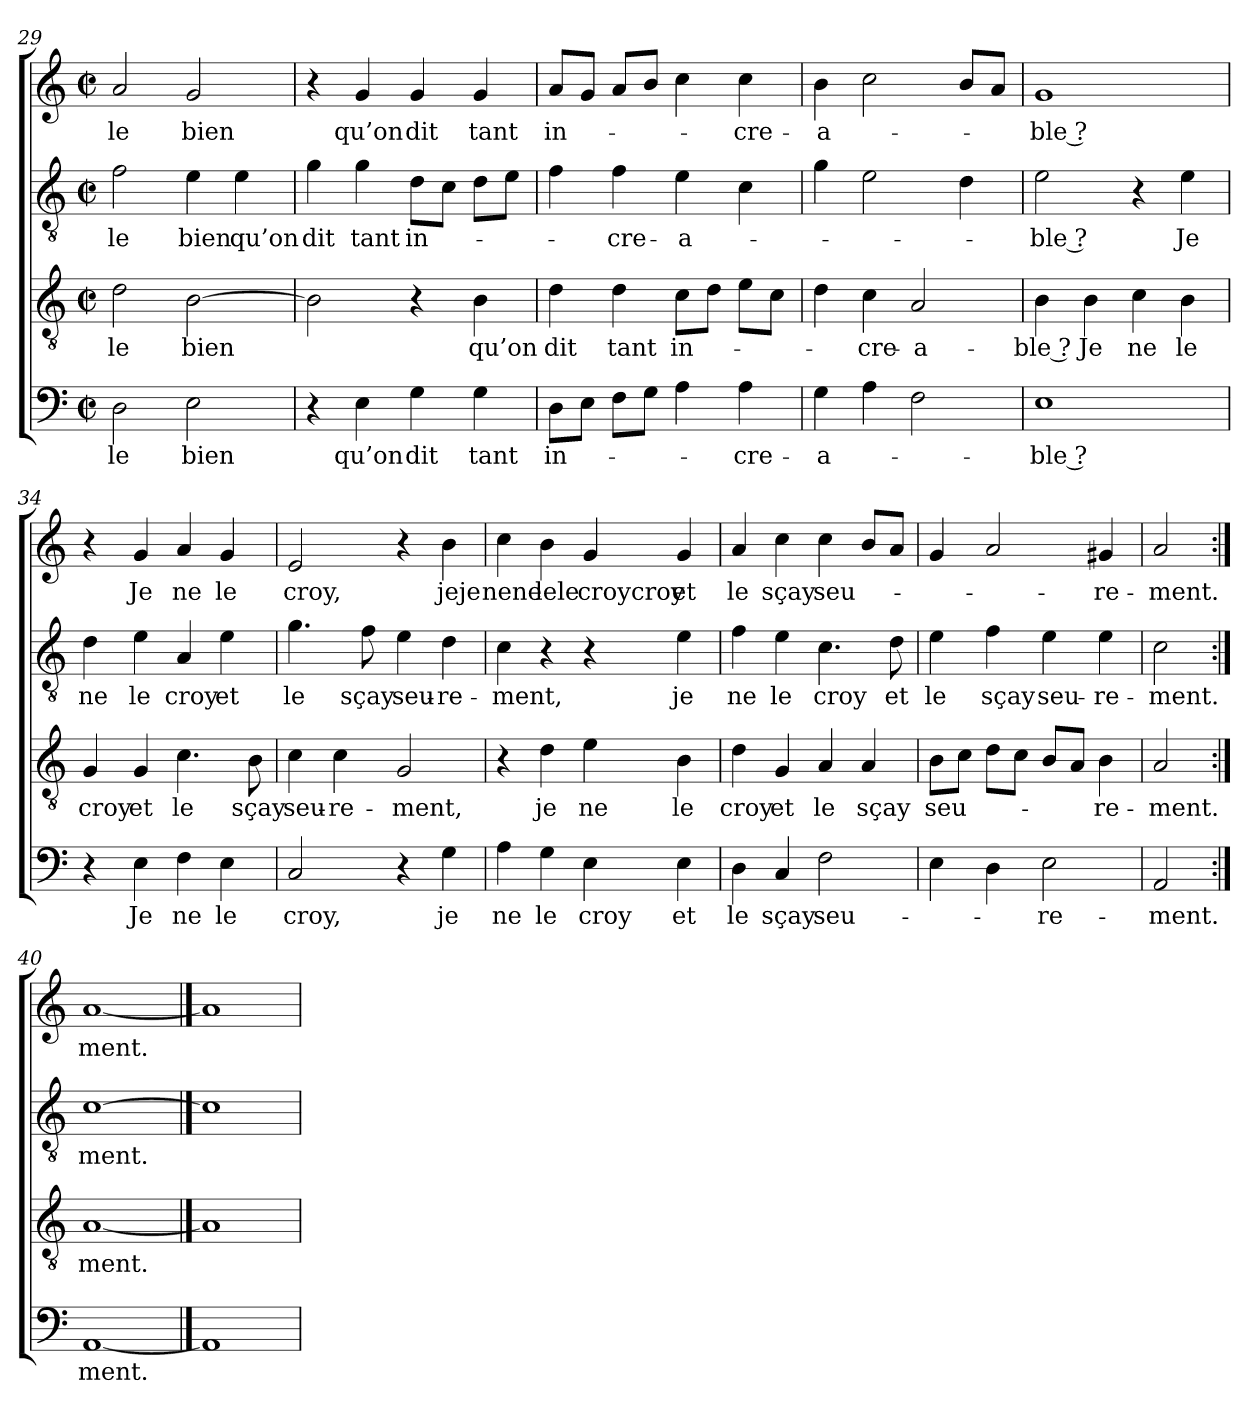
**kern	**text	**kern	**text	**kern	**text	**kern	**text
*part4	*part4	*part3	*part3	*part2	*part2	*part1	*part1
*staff4	*staff4	*staff3	*staff3	*staff2	*staff2	*staff1	*staff1
*clefF4	*	*clefGv2	*	*clefGv2	*	*clefG2	*
*	*	*ITrd7c12	*	*ITrd7c12	*	*	*
*k[]	*	*k[]	*	*k[]	*	*k[]	*
*M2/2	*	*M2/2	*	*M2/2	*	*M2/2	*
*met(c|)	*	*met(c|)	*	*met(c|)	*	*met(c|)	*
=29	=29	=29	=29	=29	=29	=29	=29
2D	le	2D	le	2F	le	2a	le
2E	bien	[2BB	bien	4E	bien	2g	bien
.	.	.	.	4E	qu’on	.	.
=30	=30	=30	=30	=30	=30	=30	=30
4r	.	2BB]	.	4G	dit	4r	.
4E	qu’on	.	.	4G	tant	4g	qu’on
4G	dit	4r	.	8DL	in-	4g	dit
.	.	.	.	8CJ	.	.	.
4G	tant	4BB	qu’on	8DL	.	4g	tant
.	.	.	.	8EJ	.	.	.
!!LO:LB:g=z
=31	=31	=31	=31	=31	=31	=31	=31
8DL	in-	4D	dit	4F	.	8aL	in-
8EJ	.	.	.	.	.	8gJ	.
8FL	.	4D	tant	4F	-cre-	8aL	.
8GJ	.	.	.	.	.	8bJ	.
4A	.	8CL	in-	4E	-a-	4cc	.
.	.	8DJ	.	.	.	.	.
4A	-cre-	8EL	.	4C	.	4cc	-cre-
.	.	8CJ	.	.	.	.	.
=32	=32	=32	=32	=32	=32	=32	=32
4G	-a-	4D	.	4G	.	4b	-a-
4A	.	4C	-cre-	2E	.	2cc	.
2F	.	2AA	-a-	.	.	.	.
.	.	.	.	4D	.	8bL	.
.	.	.	.	.	.	8aJ	.
=33	=33	=33	=33	=33	=33	=33	=33
1E	-ble ?	4BB	-ble ?	2E	-ble ?	1g	-ble ?
.	.	4BB	Je	.	.	.	.
.	.	4C	ne	4r	.	.	.
.	.	4BB	le	4E	Je	.	.
=34	=34	=34	=34	=34	=34	=34	=34
4r	.	4GG	croy	4D	ne	4r	.
4E	Je	4GG	et	4E	le	4g	Je
4F	ne	4.C	le	4AA	croy	4a	ne
4E	le	.	.	4E	et	4g	le
.	.	8BB	sçay	.	.	.	.
!!LO:LB:g=z
=35	=35	=35	=35	=35	=35	=35	=35
2C	croy,	4C	seu-	4.G	le	2e	croy,
.	.	4C	-re-	.	.	.	.
.	.	.	.	8F	sçay	.	.
4r	.	2GG	-ment,	4E	seu-	4r	.
4G	je	.	.	4D	-re-	4b	jeje
=36	=36	=36	=36	=36	=36	=36	=36
4A	ne	4r	.	4C	-ment,	4cc	nene
4G	le	4D	je	4r	.	4b	lele
4E	croy	4E	ne	4r	.	4g	croycroy
4E	et	4BB	le	4E	je	4g	et
=37	=37	=37	=37	=37	=37	=37	=37
4D	le	4D	croy	4F	ne	4a	le
4C	sçay	4GG	et	4E	le	4cc	sçay
2F	seu-	4AA	le	4.C	croy	4cc	seu-
.	.	4AA	sçay	.	.	8bL	.
.	.	.	.	8D	et	8aJ	.
=38	=38	=38	=38	=38	=38	=38	=38
4E	.	8BBL	seu-	4E	le	4g	.
.	.	8CJ	.	.	.	.	.
4D	.	8DL	.	4F	sçay	2a	.
.	.	8CJ	.	.	.	.	.
2E	-re-	8BBL	.	4E	seu-	.	.
.	.	8AAJ	.	.	.	.	.
.	.	4BB	-re-	4E	-re-	4g#X	-re-
=39	=39	=39	=39	=39	=39	=39	=39
2AA	-ment.	2AA	-ment.	2C	-ment.	2a	-ment.
=40:|!	=40:|!	=40:|!	=40:|!	=40:|!	=40:|!	=40:|!	=40:|!
[1AA	- ment.	[1AA	- ment.	[1C	- ment.	[1a	- ment.
==41	==41	==41	==41	==41	==41	==41	==41
1AA]	.	1AA]	.	1C]	.	1a]	.
=	=	=	=	=	=	=	=
*-	*-	*-	*-	*-	*-	*-	*-
